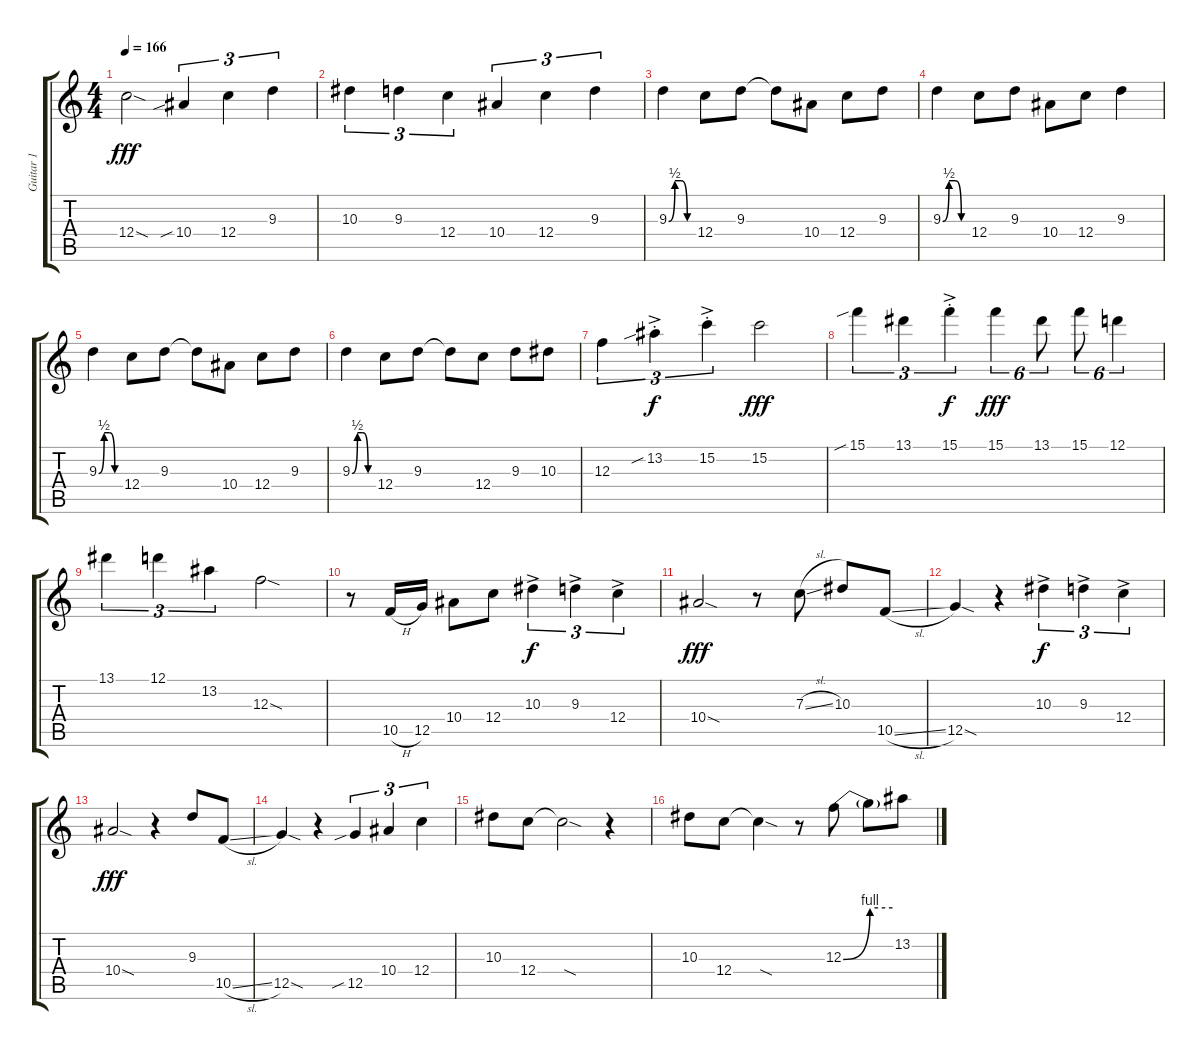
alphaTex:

\track ("Guitar 1" "Guitar 1") {instrument distortionguitar}
\staff {score tabs}
\tuning (D4 A3 F3 C3 G2 D2) {hide}
\ts (4 4)
\tempo 166
\clef g2
\ks c
12.4{sod}.2{dy fff} 10.4{sib}.4{tu (3 2)} 12.4.4{tu (3 2)} 9.3.4{tu (3 2)} |
10.3.4{tu (3 2)} 9.3.4{tu (3 2)} 12.4.4{tu (3 2)} 10.4.4{tu (3 2)} 12.4.4{tu (3 2)} 9.3.4{tu (3 2)} |
9.3{be (custom 0 0 15 2 30 2 45 0 60 0)}.4 12.4.8 9.3.8 9.3{t}.8 10.4.8 12.4.8 9.3.8 |
9.3{be (custom 0 0 15 2 30 2 45 0 60 0)}.4 12.4.8 9.3.8 10.4.8 12.4.8 9.3.4 |
9.3{be (custom 0 0 15 2 30 2 45 0 60 0)}.4 12.4.8 9.3.8 9.3{t}.8 10.4.8 12.4.8 9.3.8 |
9.3{be (custom 0 0 15 2 30 2 45 0 60 0)}.4 12.4.8 9.3.8 9.3{t}.8 12.4.8 9.3.8 10.3.8 |
12.3.4{tu (3 2)} 13.2{sib ac st}.4{tu (3 2) dy f} 15.2{ac st}.4{tu (3 2)} 15.2.2{dy fff} |
15.1{sib}.4{tu (3 2)} 13.1.4{tu (3 2)} 15.1{ac st}.4{tu (3 2) dy f} 15.1.4{tu (6 4) dy fff} 13.1.8{tu (6 4)} 15.1.8{tu (6 4)} 12.1.4{tu (6 4)} |
13.1.4{tu (3 2)} 12.1.4{tu (3 2)} 13.2.4{tu (3 2)} 12.3{sod}.2 |
r.8 10.5{h}.16 12.5.16 10.4.8 12.4.8 10.3{ac}.4{tu (3 2) dy f} 9.3{ac}.4{tu (3 2)} 12.4{ac}.4{tu (3 2)} |
10.4{sod}.2{dy fff} r.8 7.3{sl}.8 10.3.8 10.5{sl}.8 |
12.5{sod}.4 r.4 10.3{ac}.4{tu (3 2) dy f} 9.3{ac}.4{tu (3 2)} 12.4{ac}.4{tu (3 2)} |
10.4{sod}.2{dy fff} r.4 9.3.8 10.5{sl}.8 |
12.5{sod}.4 r.4 12.5{sib}.4{tu (3 2)} 10.4.4{tu (3 2)} 12.4.4{tu (3 2)} |
10.3.8 12.4.8 12.4{sod t}.2 r.4 |
10.3.8 12.4.8 12.4{sod t}.4 r.8 12.3{be (bend 0 0 60 4)}.8 12.3{be (hold 0 4 60 4) t}.8 13.2{ss}.8
